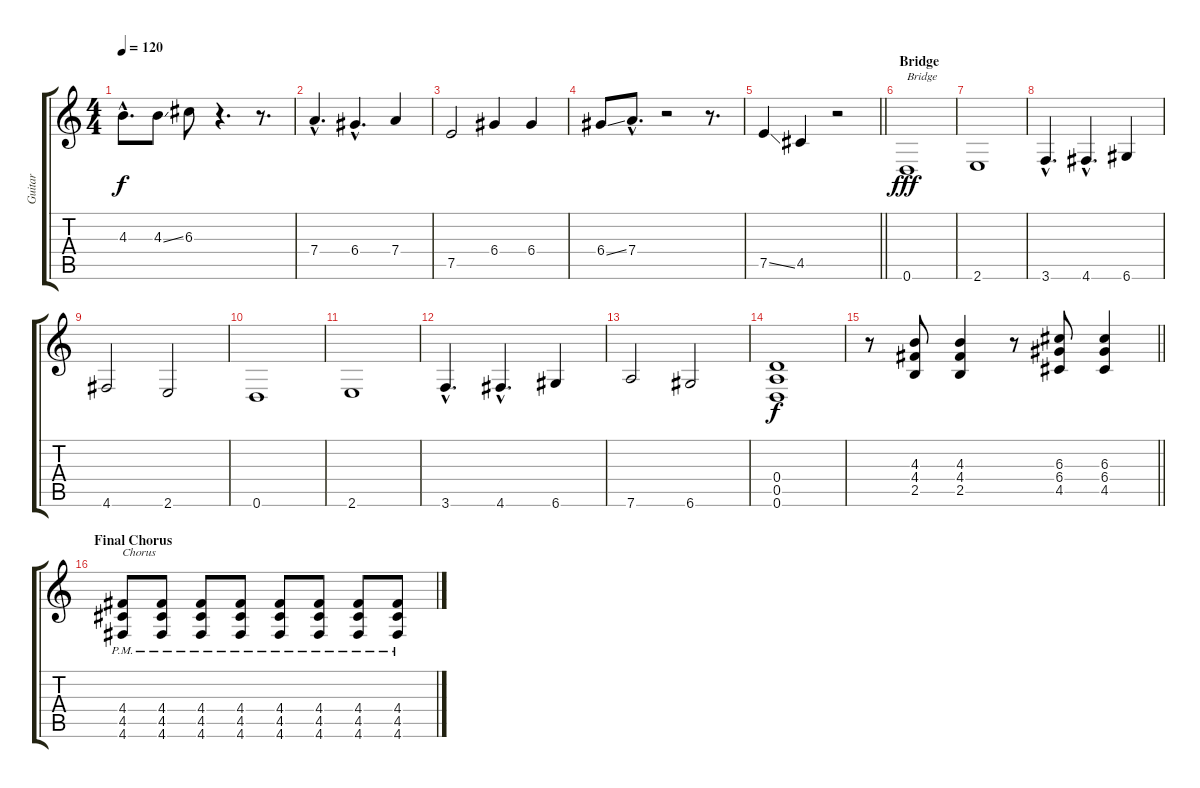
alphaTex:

\track ("Guitar " "Guitar ") {instrument distortionguitar}
\staff {score tabs}
\tuning (E4 B3 G3 D3 A2 D2) {hide}
\ts (4 4)
\tempo 120
\clef g2
\ks c
4.3{hac}.8{d dy f} 4.3{ss}.8 6.3.8 r.4{d} r.8{d} |
7.4{hac}.4{d} 6.4{hac}.4{d} 7.4.4 |
7.5.2 6.4.4 6.4.4 |
6.4{ss}.8 7.4{hac}.8{d} r.2 r.8{d} |
\barLineRight lightlight
7.5{ss}.4 4.5.4 r.2 |
\section ("" "Bridge")
0.6.1{txt "Bridge" dy fff} |
2.6.1 |
3.6{hac}.4{d} 4.6{hac}.4{d} 6.6.4 |
4.6.2 2.6.2 |
0.6.1 |
2.6.1 |
3.6{hac}.4{d} 4.6{hac}.4{d} 6.6.4 |
7.6.2 6.6.2 |
(0.4 0.5 0.6).1{dy f} |
\barLineRight lightlight
r.8 (4.3 4.4 2.5).8 (4.3 4.4 2.5).4 r.8 (6.3 6.4 4.5).8 (6.3 6.4 4.5).4 |
\section ("" "Final Chorus")
(4.4{pm} 4.5 4.6).8{txt "Chorus"} (4.4{pm} 4.5 4.6).8 (4.4{pm} 4.5 4.6).8 (4.4{pm} 4.5 4.6).8 (4.4 4.5{pm} 4.6).8 (4.4 4.5{pm} 4.6).8 (4.4 4.5{pm} 4.6).8 (4.4 4.5{pm} 4.6).8
